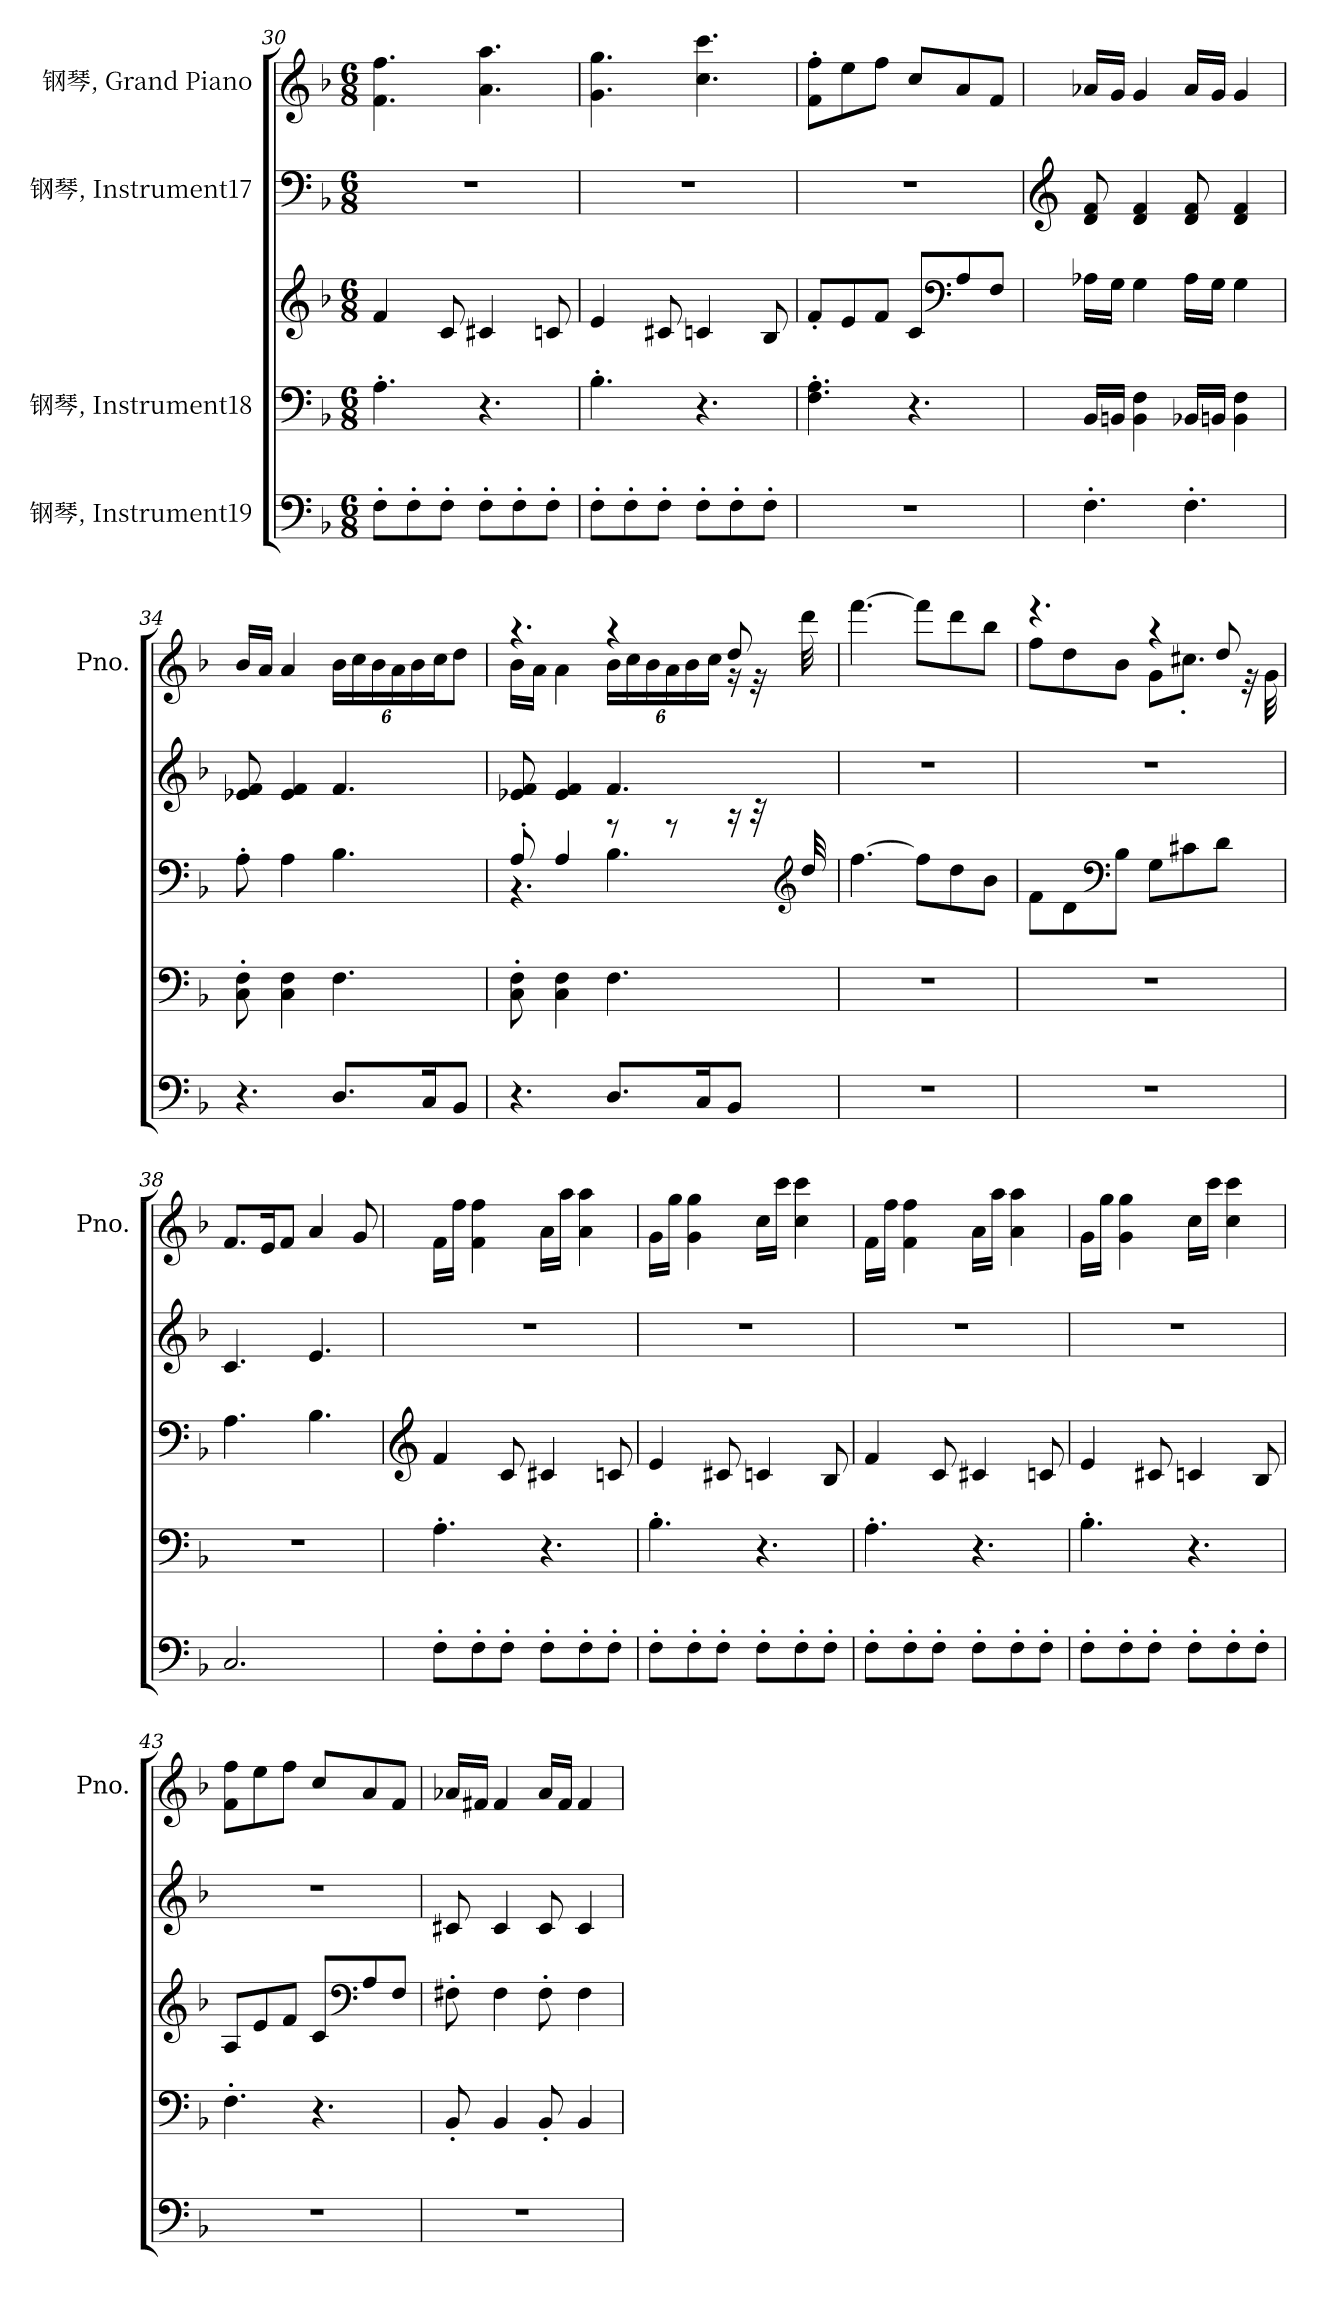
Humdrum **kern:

**kern	**kern	**kern	**kern	**kern
*part4	*part3	*part3	*part2	*part1
*staff5	*staff4	*staff3	*staff2	*staff1
*I"钢琴, Instrument19	*I"钢琴, Instrument18	*	*I"钢琴, Instrument17	*I"钢琴, Grand Piano
*	*	*	*	*I'Pno.
*clefF4	*clefF4	*clefG2	*clefF4	*clefG2
*k[b-]	*k[b-]	*k[b-]	*k[b-]	*k[b-]
*M6/8	*M6/8	*M6/8	*M6/8	*M6/8
=30	=30	=30	=30	=30
8F'\L	4.A'\	4f/	2.r	4.f\ 4.ff\
8F'\	.	.	.	.
8F'\J	.	8c/	.	.
8F'\L	4.r	4c#X/	.	4.a\ 4.aa\
8F'\	.	.	.	.
8F'\J	.	8cn/	.	.
=31	=31	=31	=31	=31
8F'\L	4.B-'\	4e/	2.r	4.g\ 4.gg\
8F'\	.	.	.	.
8F'\J	.	8c#X/	.	.
8F'\L	4.r	4cn/	.	4.cc\ 4.ccc\
8F'\	.	.	.	.
8F'\J	.	8B-/	.	.
!!LO:LB:g=z
=32	=32	=32	=32	=32
2.r	4.F\' 4.A\'	8f'/L	2.r	8f\' 8ff\'L
.	.	8e/	.	8ee\
.	.	8f/J	.	8ff\J
.	4.r	8c/L	.	8cc/L
*	*	*clefF4	*	*
.	.	8A/	.	8a/
.	.	8F/J	.	8f/J
=33	=33	=33	=33	=33
*	*	*	*clefG2	*
4.F'\	16BB-/LL	16A-X\LL	8d/ 8f/	16a-X/LL
.	16BBn/JJ	16G\JJ	.	16g/JJ
.	4BB\ 4F\	4G\	4d/ 4f/	4g/
4.F'\	16BB-X/LL	16A-\LL	8d/ 8f/	16a-/LL
.	16BBn/JJ	16G\JJ	.	16g/JJ
.	4BB\ 4F\	4G\	4d/ 4f/	4g/
=34	=34	=34	=34	=34
4.r	8C\' 8F\'	8A'\	8e-X/ 8f/	16b-/LL
.	.	.	.	16a/JJ
.	4C\ 4F\	4A\	4e-/ 4f/	4a/
*	*	*	*	*Xbrackettup
8.D/L	4.F\	4.B-\	4.f/	24b-\LL
.	.	.	.	24cc\
.	.	.	.	24b-\
.	.	.	.	24a\
.	.	.	.	24b-\
16C/K	.	.	.	.
.	.	.	.	24cc\J
8BB-/J	.	.	.	8dd\J
!!LO:PB:g=z
=35	=35	=35	=35	=35
*	*	*^	*	*^
4.r	8C\' 8F\'	8A'/	4.r	8e-X/ 8f/	4.r	16b-\LL
.	.	.	.	.	.	16a\JJ
.	4C\ 4F\	4A/	.	4e-/ 4f/	.	4a\
8.D/L	4.F\	8r	4.B-\	4.f/	4r	24b-\LL
.	.	.	.	.	.	24cc\
.	.	.	.	.	.	24b-\
.	.	8r	.	.	.	24a\
.	.	.	.	.	.	24b-\
16C/K	.	.	.	.	.	.
.	.	.	.	.	.	24cc\JJ
8BB-/J	.	16r	.	.	8dd/	16r
.	.	32r	.	.	.	32r
*	*	*clefG2	*	*	*	*
.	.	32dd/	.	.	.	32ddd\
*	*	*v	*v	*	*v	*v
=36	=36	=36	=36	=36
2.r	2.r	[4.ff\	2.r	[4.fff\
.	.	8ff\L]	.	8fff\L]
.	.	8dd\	.	8ddd\
.	.	8b-\J	.	8bb-\J
=37	=37	=37	=37	=37
*	*	*	*	*^
2.r	2.r	8f\L	2.r	4.r	8ff\L
.	.	8d\	.	.	8dd\
*	*	*clefF4	*	*	*
.	.	8B-\J	.	.	8b-\J
.	.	8G\L	.	4r	8g\L
.	.	8c#X\	.	.	8.cc#X'\J
.	.	8d\J	.	8dd/	.
.	.	.	.	.	32r
.	.	.	.	.	32g\
*	*	*	*	*v	*v
=38	=38	=38	=38	=38
2.C/	2.r	4.A\	4.c/	8.f/L
.	.	.	.	16e/K
.	.	.	.	8f/J
.	.	4.B-\	4.e/	4a/
.	.	.	.	8g/
!!LO:LB:g=z
=39	=39	=39	=39	=39
*	*	*clefG2	*	*
8F'\L	4.A'\	4f/	2.r	16f\LL
.	.	.	.	16ff\JJ
8F'\	.	.	.	4f\ 4ff\
8F'\J	.	8c/	.	.
8F'\L	4.r	4c#X/	.	16a\LL
.	.	.	.	16aa\JJ
8F'\	.	.	.	4a\ 4aa\
8F'\J	.	8cn/	.	.
=40	=40	=40	=40	=40
8F'\L	4.B-'\	4e/	2.r	16g\LL
.	.	.	.	16gg\JJ
8F'\	.	.	.	4g\ 4gg\
8F'\J	.	8c#X/	.	.
8F'\L	4.r	4cn/	.	16cc\LL
.	.	.	.	16ccc\JJ
8F'\	.	.	.	4cc\ 4ccc\
8F'\J	.	8B-/	.	.
=41	=41	=41	=41	=41
8F'\L	4.A'\	4f/	2.r	16f\LL
.	.	.	.	16ff\JJ
8F'\	.	.	.	4f\ 4ff\
8F'\J	.	8c/	.	.
8F'\L	4.r	4c#X/	.	16a\LL
.	.	.	.	16aa\JJ
8F'\	.	.	.	4a\ 4aa\
8F'\J	.	8cn/	.	.
!!LO:PB:g=z
=42	=42	=42	=42	=42
8F'\L	4.B-'\	4e/	2.r	16g\LL
.	.	.	.	16gg\JJ
8F'\	.	.	.	4g\ 4gg\
8F'\J	.	8c#X/	.	.
8F'\L	4.r	4cn/	.	16cc\LL
.	.	.	.	16ccc\JJ
8F'\	.	.	.	4cc\ 4ccc\
8F'\J	.	8B-/	.	.
=43	=43	=43	=43	=43
2.r	4.F'\	8A/L	2.r	8f\ 8ff\L
.	.	8e/	.	8ee\
.	.	8f/J	.	8ff\J
.	4.r	8c/L	.	8cc/L
*	*	*clefF4	*	*
.	.	8A/	.	8a/
.	.	8F/J	.	8f/J
=44	=44	=44	=44	=44
2.r	8BB-'/	8F#X'\	8c#X/	16a-X/LL
.	.	.	.	16f#X/JJ
.	4BB-/	4F#\	4c#/	4f#/
.	8BB-'/	8F#'\	8c#/	16a-/LL
.	.	.	.	16f#/JJ
.	4BB-/	4F#\	4c#/	4f#/
=	=	=	=	=
*-	*-	*-	*-	*-
